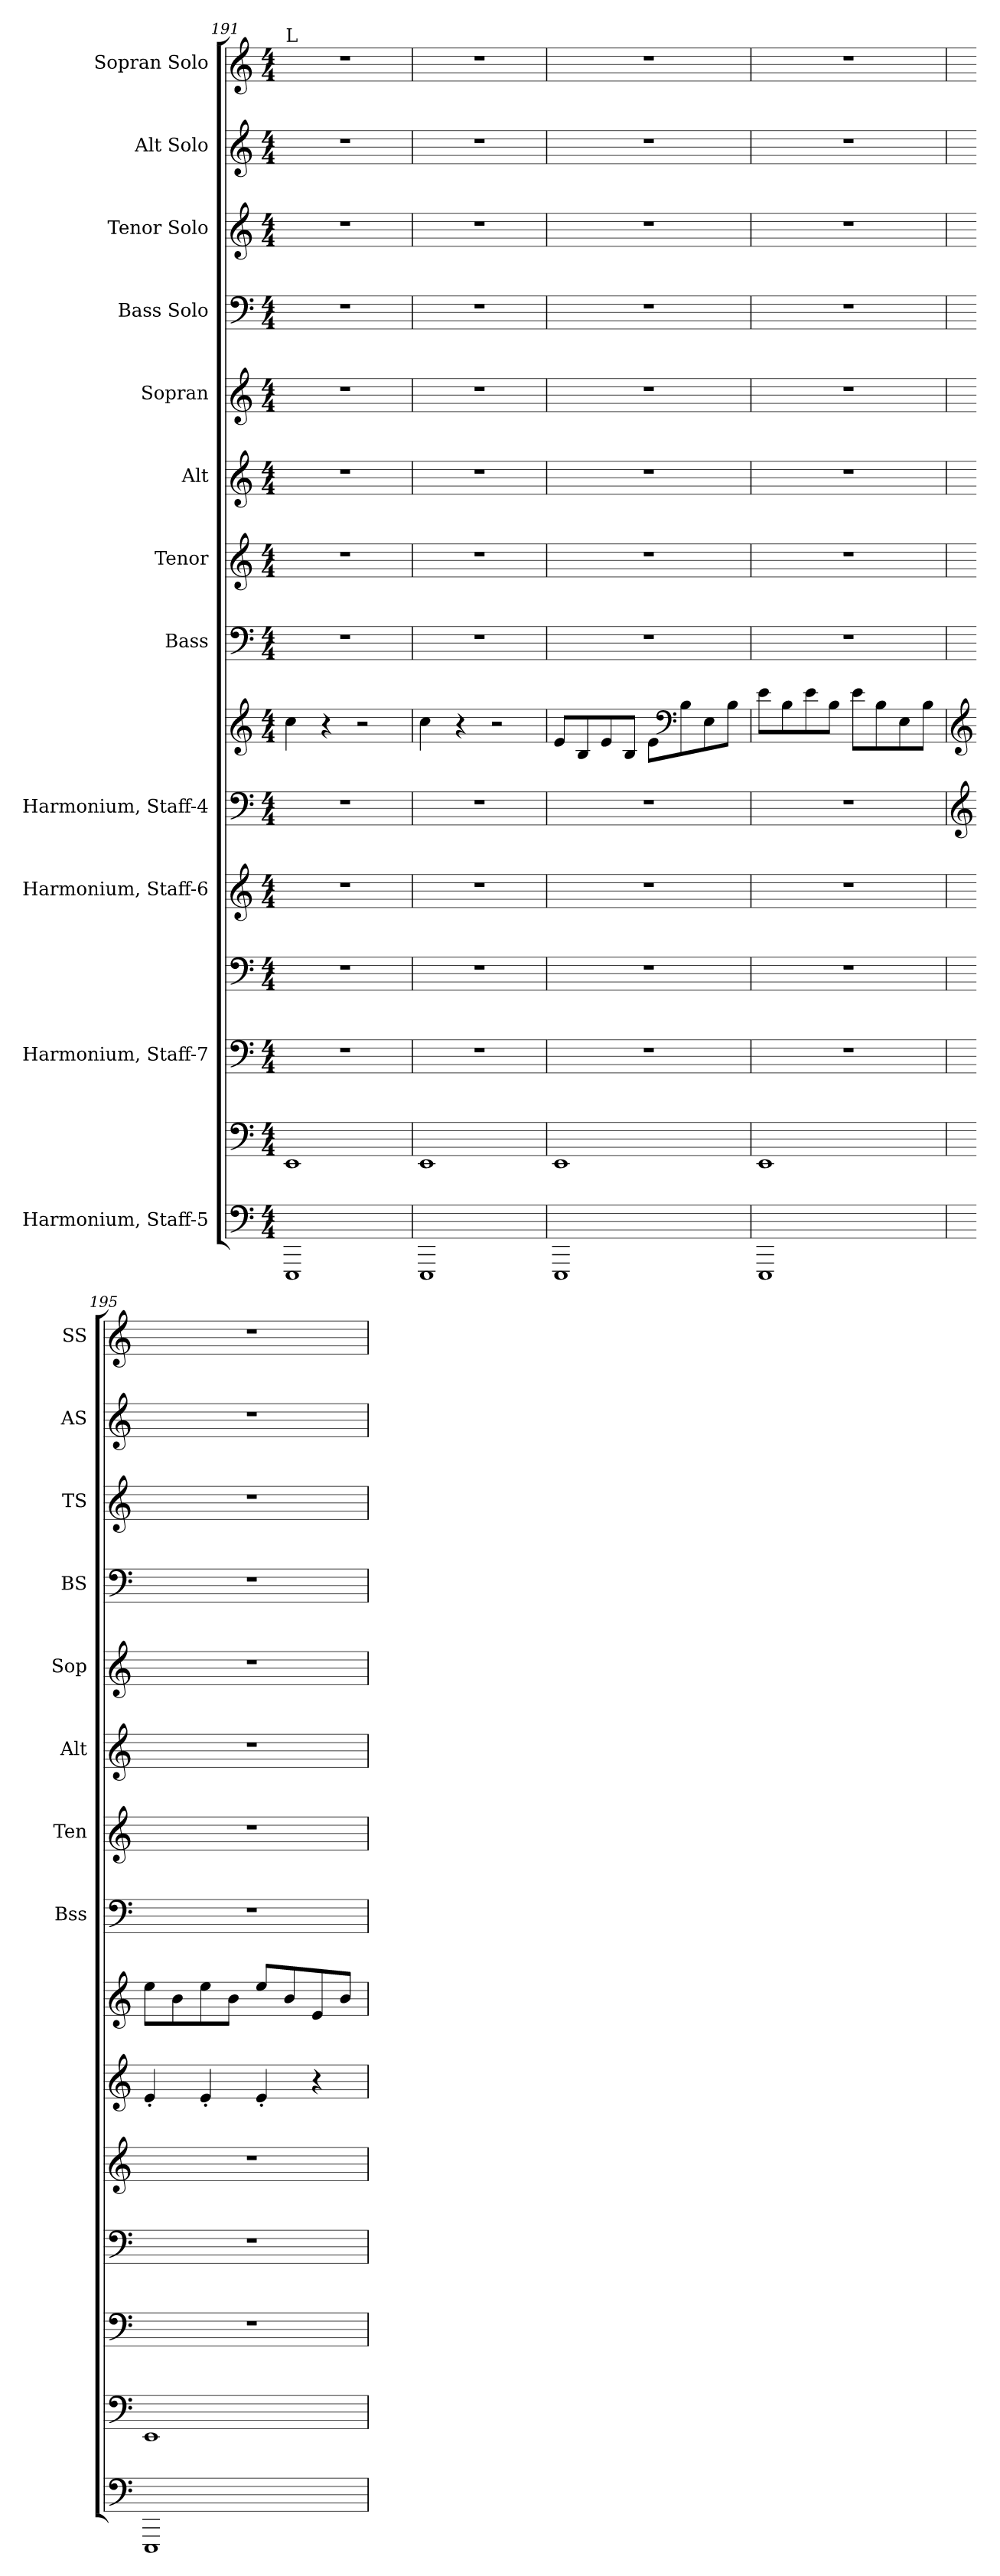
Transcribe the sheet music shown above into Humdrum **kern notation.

**kern	**kern	**kern	**kern	**kern	**kern	**kern	**kern	**kern	**kern	**kern	**kern	**kern	**kern	**kern
*part12	*part12	*part11	*part11	*part10	*part9	*part9	*part8	*part7	*part6	*part5	*part4	*part3	*part2	*part1
*staff15	*staff14	*staff13	*staff12	*staff11	*staff10	*staff9	*staff8	*staff7	*staff6	*staff5	*staff4	*staff3	*staff2	*staff1
*I"Harmonium, Staff-5	*	*I"Harmonium, Staff-7	*	*I"Harmonium, Staff-6	*I"Harmonium, Staff-4	*	*I"Bass	*I"Tenor	*I"Alt	*I"Sopran	*I"Bass Solo	*I"Tenor Solo	*I"Alt Solo	*I"Sopran Solo
*	*	*	*	*	*	*	*I'Bss	*I'Ten	*I'Alt	*I'Sop	*I'BS	*I'TS	*I'AS	*I'SS
*clefF4	*clefF4	*clefF4	*clefF4	*clefG2	*clefF4	*clefG2	*clefF4	*clefG2	*clefG2	*clefG2	*clefF4	*clefG2	*clefG2	*clefG2
*	*	*	*	*	*	*	*	*ITrd4c7	*ITrd2c3	*ITrd2c3	*	*ITrd4c7	*	*ITrd2c3
*k[]	*k[]	*k[]	*k[]	*k[]	*k[]	*k[]	*k[]	*k[b-]	*k[f#c#g#]	*k[f#c#g#]	*k[]	*k[b-]	*k[]	*k[f#c#g#]
*M4/4	*M4/4	*M4/4	*M4/4	*M4/4	*M4/4	*M4/4	*M4/4	*M4/4	*M4/4	*M4/4	*M4/4	*M4/4	*M4/4	*M4/4
*MM120	*MM120	*MM120	*MM120	*MM120	*MM120	*MM120	*MM120	*MM120	*MM120	*MM120	*MM120	*MM120	*MM120	*MM120
=191	=191	=191	=191	=191	=191	=191	=191	=191	=191	=191	=191	=191	=191	=191
!	!	!	!	!	!	!	!	!	!	!	!	!	!	!LO:TX:a:t=L
1EEE	1EE	1r	1r	1r	1r	4cc\	1r	1r	1r	1r	1r	1r	1r	1r
.	.	.	.	.	.	4r	.	.	.	.	.	.	.	.
.	.	.	.	.	.	2r	.	.	.	.	.	.	.	.
=192	=192	=192	=192	=192	=192	=192	=192	=192	=192	=192	=192	=192	=192	=192
1EEE	1EE	1r	1r	1r	1r	4cc\	1r	1r	1r	1r	1r	1r	1r	1r
.	.	.	.	.	.	4r	.	.	.	.	.	.	.	.
.	.	.	.	.	.	2r	.	.	.	.	.	.	.	.
=193	=193	=193	=193	=193	=193	=193	=193	=193	=193	=193	=193	=193	=193	=193
1EEE	1EE	1r	1r	1r	1r	8e/L	1r	1r	1r	1r	1r	1r	1r	1r
.	.	.	.	.	.	8B/	.	.	.	.	.	.	.	.
.	.	.	.	.	.	8e/	.	.	.	.	.	.	.	.
.	.	.	.	.	.	8B/J	.	.	.	.	.	.	.	.
.	.	.	.	.	.	8e\L	.	.	.	.	.	.	.	.
*	*	*	*	*	*	*clefF4	*	*	*	*	*	*	*	*
.	.	.	.	.	.	8B\	.	.	.	.	.	.	.	.
.	.	.	.	.	.	8E\	.	.	.	.	.	.	.	.
.	.	.	.	.	.	8B\J	.	.	.	.	.	.	.	.
!!LO:PB:g=z
=194	=194	=194	=194	=194	=194	=194	=194	=194	=194	=194	=194	=194	=194	=194
1EEE	1EE	1r	1r	1r	1r	8e\L	1r	1r	1r	1r	1r	1r	1r	1r
.	.	.	.	.	.	8B\	.	.	.	.	.	.	.	.
.	.	.	.	.	.	8e\	.	.	.	.	.	.	.	.
.	.	.	.	.	.	8B\J	.	.	.	.	.	.	.	.
.	.	.	.	.	.	8e\L	.	.	.	.	.	.	.	.
.	.	.	.	.	.	8B\	.	.	.	.	.	.	.	.
.	.	.	.	.	.	8E\	.	.	.	.	.	.	.	.
.	.	.	.	.	.	8B\J	.	.	.	.	.	.	.	.
=195	=195	=195	=195	=195	=195	=195	=195	=195	=195	=195	=195	=195	=195	=195
*	*	*	*	*	*clefG2	*clefG2	*	*	*	*	*	*	*	*
1EEE	1EE	1r	1r	1r	4e'/	8ee\L	1r	1r	1r	1r	1r	1r	1r	1r
.	.	.	.	.	.	8b\	.	.	.	.	.	.	.	.
.	.	.	.	.	4e'/	8ee\	.	.	.	.	.	.	.	.
.	.	.	.	.	.	8b\J	.	.	.	.	.	.	.	.
.	.	.	.	.	4e'/	8ee/L	.	.	.	.	.	.	.	.
.	.	.	.	.	.	8b/	.	.	.	.	.	.	.	.
.	.	.	.	.	4r	8e/	.	.	.	.	.	.	.	.
.	.	.	.	.	.	8b/J	.	.	.	.	.	.	.	.
=	=	=	=	=	=	=	=	=	=	=	=	=	=	=
*-	*-	*-	*-	*-	*-	*-	*-	*-	*-	*-	*-	*-	*-	*-
